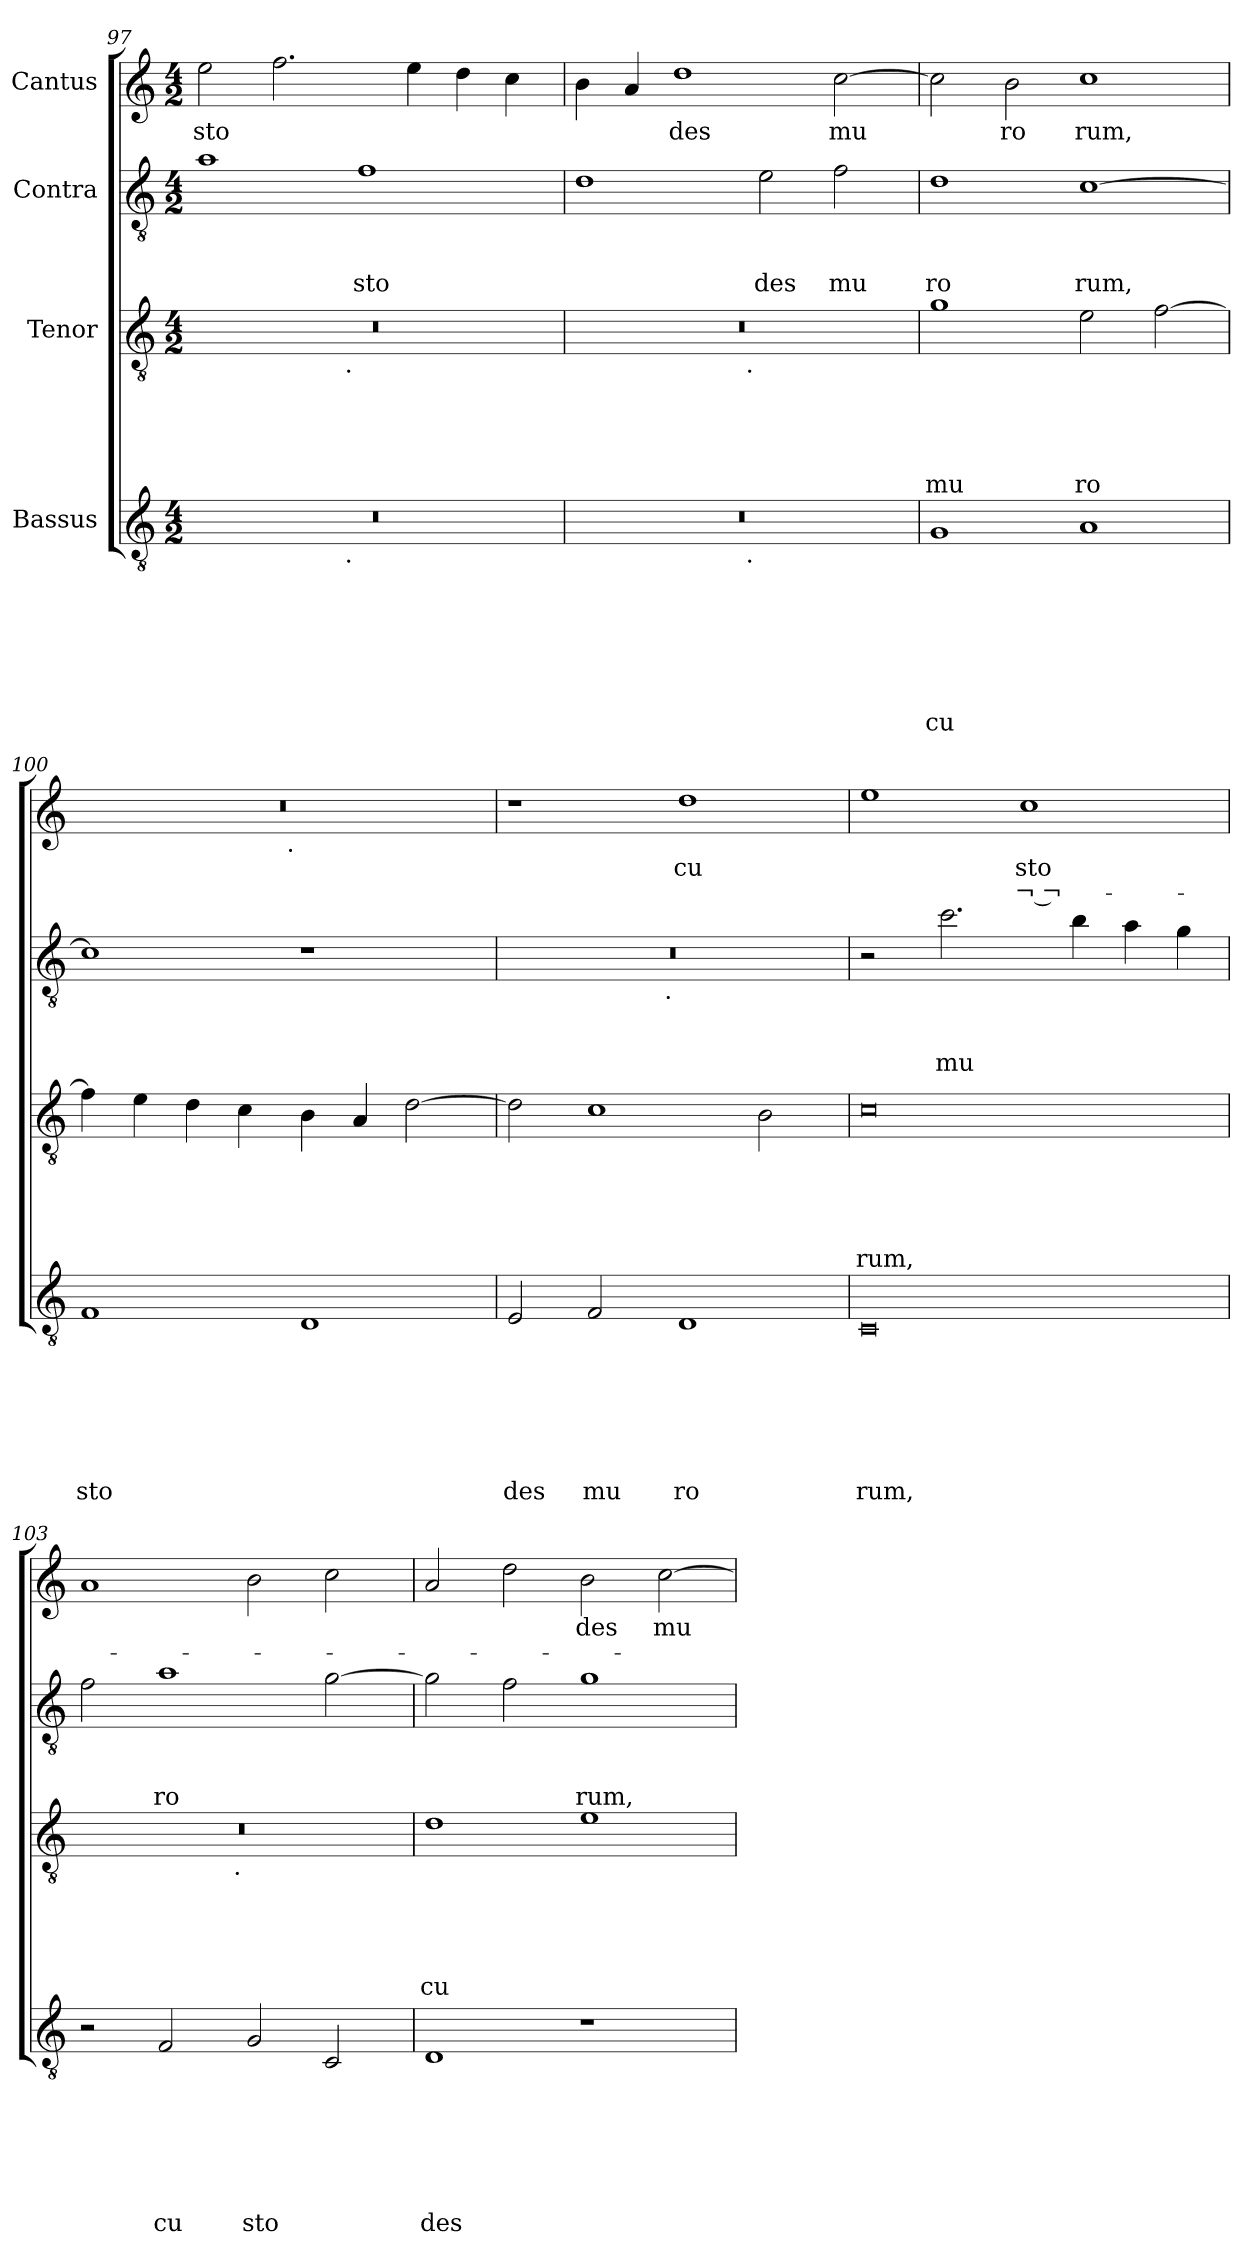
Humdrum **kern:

**kern	**text	**text	**text	**text	**text	**text	**text	**kern	**text	**text	**text	**text	**text	**kern	**text	**text	**text	**kern	**text	**text
*part4	*part4	*part4	*part4	*part4	*part4	*part4	*part4	*part3	*part3	*part3	*part3	*part3	*part3	*part2	*part2	*part2	*part2	*part1	*part1	*part1
*staff4	*staff4	*staff4	*staff4	*staff4	*staff4	*staff4	*staff4	*staff3	*staff3	*staff3	*staff3	*staff3	*staff3	*staff2	*staff2	*staff2	*staff2	*staff1	*staff1	*staff1
*I"Bassus	*	*	*	*	*	*	*	*I"Tenor	*	*	*	*	*	*I"Contra	*	*	*	*I"Cantus	*	*
!!LO:LB:g=z
*clefGv2	*	*	*	*	*	*	*	*clefGv2	*	*	*	*	*	*clefGv2	*	*	*	*clefG2	*	*
*k[]	*	*	*	*	*	*	*	*k[]	*	*	*	*	*	*k[]	*	*	*	*k[]	*	*
*C:	*	*	*	*	*	*	*	*C:	*	*	*	*	*	*C:	*	*	*	*C:	*	*
*M4/2	*	*	*	*	*	*	*	*M4/2	*	*	*	*	*	*M4/2	*	*	*	*M4/2	*	*
=97	=97	=97	=97	=97	=97	=97	=97	=97	=97	=97	=97	=97	=97	=97	=97	=97	=97	=97	=97	=97
!	!	!	!	!	!	!	!	!	!	!	!	!	!	!	!	!	!	!	!LO:LY:b	!
*^	*	*	*	*	*	*	*	*^	*	*	*	*	*	*	*	*	*	*	*	*
0r	2ryy	.	.	.	.	.	.	.	0r	2ryy	.	.	.	.	.	1a	.	.	.	2ee\	sto	.
.	4...ryy	.	.	.	.	.	.	.	.	4...ryy	.	.	.	.	.	.	.	.	.	2.ff\	.	.
!	!	!	!	!	!	!	!	!	!	!LO:TX:b:t=.	!	!	!	!	!	!	!	!	!	!	!	!
!	!LO:TX:b:t=.	!	!	!	!	!	!	!	!	!	!	!	!	!	!	!	!	!	!	!	!	!
.	1ryy	.	.	.	.	.	.	.	.	1ryy	.	.	.	.	.	.	.	.	.	.	.	.
!	!	!	!	!	!	!	!	!	!	!	!	!	!	!	!	!	!	!	!LO:LY:b	!	!	!
.	.	.	.	.	.	.	.	.	.	.	.	.	.	.	.	1f	.	.	-sto	.	.	.
.	.	.	.	.	.	.	.	.	.	.	.	.	.	.	.	.	.	.	.	4ee\	.	.
.	.	.	.	.	.	.	.	.	.	.	.	.	.	.	.	.	.	.	.	4dd\	.	.
.	.	.	.	.	.	.	.	.	.	.	.	.	.	.	.	.	.	.	.	4cc\	.	.
.	32ryy	.	.	.	.	.	.	.	.	32ryy	.	.	.	.	.	.	.	.	.	.	.	.
=98	=98	=98	=98	=98	=98	=98	=98	=98	=98	=98	=98	=98	=98	=98	=98	=98	=98	=98	=98	=98	=98	=98
0r	2ryy	.	.	.	.	.	.	.	0r	2ryy	.	.	.	.	.	1d	.	.	.	4b\	.	.
.	.	.	.	.	.	.	.	.	.	.	.	.	.	.	.	.	.	.	.	4a/	.	.
!	!	!	!	!	!	!	!	!	!	!	!	!	!	!	!	!	!	!	!	!	!LO:LY:b	!
.	4...ryy	.	.	.	.	.	.	.	.	4...ryy	.	.	.	.	.	.	.	.	.	1dd	des	.
!	!	!	!	!	!	!	!	!	!	!LO:TX:b:t=.	!	!	!	!	!	!	!	!	!	!	!	!
!	!LO:TX:b:t=.	!	!	!	!	!	!	!	!	!	!	!	!	!	!	!	!	!	!	!	!	!
.	1ryy	.	.	.	.	.	.	.	.	1ryy	.	.	.	.	.	.	.	.	.	.	.	.
!	!	!	!	!	!	!	!	!	!	!	!	!	!	!	!	!	!	!	!LO:LY:b	!	!	!
.	.	.	.	.	.	.	.	.	.	.	.	.	.	.	.	2e\	.	.	des	.	.	.
!	!	!	!	!	!	!	!	!	!	!	!	!	!	!	!	!	!	!	!LO:LY:b	!	!LO:LY:b	!
.	.	.	.	.	.	.	.	.	.	.	.	.	.	.	.	2f\	.	.	mu	[>2cc\	mu	.
.	32ryy	.	.	.	.	.	.	.	.	32ryy	.	.	.	.	.	.	.	.	.	.	.	.
=99	=99	=99	=99	=99	=99	=99	=99	=99	=99	=99	=99	=99	=99	=99	=99	=99	=99	=99	=99	=99	=99	=99
!	!	!	!	!	!	!	!	!LO:LY:b	!	!	!	!	!	!	!LO:LY:b	!	!	!	!LO:LY:b	!	!	!
*v	*v	*	*	*	*	*	*	*	*	*	*	*	*	*	*	*	*	*	*	*	*	*
*	*	*	*	*	*	*	*	*v	*v	*	*	*	*	*	*	*	*	*	*	*	*
1G	.	.	.	.	.	.	cu	1g	.	.	.	.	mu	1d	.	.	ro	2cc\]	.	.
!	!	!	!	!	!	!	!	!	!	!	!	!	!	!	!	!	!	!	!LO:LY:b	!
.	.	.	.	.	.	.	.	.	.	.	.	.	.	.	.	.	.	2b\	ro	.
!	!	!	!	!	!	!	!	!	!	!	!	!	!LO:LY:b	!	!	!	!LO:LY:b	!	!LO:LY:b	!
1A	.	.	.	.	.	.	.	2e\	.	.	.	.	ro	[>1c	.	.	rum,	1cc	rum,	.
.	.	.	.	.	.	.	.	[>2f\	.	.	.	.	.	.	.	.	.	.	.	.
=100	=100	=100	=100	=100	=100	=100	=100	=100	=100	=100	=100	=100	=100	=100	=100	=100	=100	=100	=100	=100
!	!	!	!	!	!	!	!LO:LY:b	!	!	!	!	!	!	!	!	!	!	!	!	!
*	*	*	*	*	*	*	*	*	*	*	*	*	*	*	*	*	*	*^	*	*
1F	.	.	.	.	.	.	sto	4f\]	.	.	.	.	.	1c]	.	.	.	0r	2ryy	.	.
.	.	.	.	.	.	.	.	4e\	.	.	.	.	.	.	.	.	.	.	.	.	.
.	.	.	.	.	.	.	.	4d\	.	.	.	.	.	.	.	.	.	.	4...ryy	.	.
.	.	.	.	.	.	.	.	4c\	.	.	.	.	.	.	.	.	.	.	.	.	.
!	!	!	!	!	!	!	!	!	!	!	!	!	!	!	!	!	!	!	!LO:TX:b:t=.	!	!
.	.	.	.	.	.	.	.	.	.	.	.	.	.	.	.	.	.	.	1ryy	.	.
1D	.	.	.	.	.	.	.	4B\	.	.	.	.	.	1r	.	.	.	.	.	.	.
.	.	.	.	.	.	.	.	4A/	.	.	.	.	.	.	.	.	.	.	.	.	.
.	.	.	.	.	.	.	.	[>2d\	.	.	.	.	.	.	.	.	.	.	.	.	.
.	.	.	.	.	.	.	.	.	.	.	.	.	.	.	.	.	.	.	32ryy	.	.
=101	=101	=101	=101	=101	=101	=101	=101	=101	=101	=101	=101	=101	=101	=101	=101	=101	=101	=101	=101	=101	=101
!	!	!	!	!	!	!	!LO:LY:b	!	!	!	!	!	!	!	!	!	!	!	!	!	!
*	*	*	*	*	*	*	*	*	*	*	*	*	*	*^	*	*	*	*v	*v	*	*
2E/	.	.	.	.	.	.	des	2d\]	.	.	.	.	.	0r	2ryy	.	.	.	1r	.	.
!	!	!	!	!	!	!	!LO:LY:b	!	!	!	!	!	!	!	!	!	!	!	!	!	!
2F/	.	.	.	.	.	.	mu	1c	.	.	.	.	.	.	4...ryy	.	.	.	.	.	.
!	!	!	!	!	!	!	!	!	!	!	!	!	!	!	!LO:TX:b:t=.	!	!	!	!	!	!
.	.	.	.	.	.	.	.	.	.	.	.	.	.	.	1ryy	.	.	.	.	.	.
!	!	!	!	!	!	!	!LO:LY:b	!	!	!	!	!	!	!	!	!	!	!	!	!LO:LY:b	!
1D	.	.	.	.	.	.	ro	.	.	.	.	.	.	.	.	.	.	.	1dd	cu	.
.	.	.	.	.	.	.	.	2B\	.	.	.	.	.	.	.	.	.	.	.	.	.
.	.	.	.	.	.	.	.	.	.	.	.	.	.	.	32ryy	.	.	.	.	.	.
=102	=102	=102	=102	=102	=102	=102	=102	=102	=102	=102	=102	=102	=102	=102	=102	=102	=102	=102	=102	=102	=102
!	!	!	!	!	!	!	!LO:LY:b	!	!	!	!	!	!LO:LY:b	!	!	!	!	!	!	!	!
*	*	*	*	*	*	*	*	*	*	*	*	*	*	*v	*v	*	*	*	*	*	*
0C	.	.	.	.	.	.	rum,	0c	.	.	.	.	rum,	2r	.	.	.	1ee	.	.
!	!	!	!	!	!	!	!	!	!	!	!	!	!	!	!	!	!LO:LY:b	!	!	!
.	.	.	.	.	.	.	.	.	.	.	.	.	.	2.cc\	.	.	mu	.	.	.
!	!	!	!	!	!	!	!	!	!	!	!	!	!	!	!	!	!	!	!LO:LY:b	!LO:LY:b
.	.	.	.	.	.	.	.	.	.	.	.	.	.	.	.	.	.	1cc	sto	¬ ¬-
.	.	.	.	.	.	.	.	.	.	.	.	.	.	4b\	.	.	.	.	.	.
.	.	.	.	.	.	.	.	.	.	.	.	.	.	4a\	.	.	.	.	.	.
.	.	.	.	.	.	.	.	.	.	.	.	.	.	4g\	.	.	.	.	.	.
=103	=103	=103	=103	=103	=103	=103	=103	=103	=103	=103	=103	=103	=103	=103	=103	=103	=103	=103	=103	=103
*	*	*	*	*	*	*	*	*^	*	*	*	*	*	*	*	*	*	*	*	*
2r	.	.	.	.	.	.	.	0r	2ryy	.	.	.	.	.	2f\	.	.	.	1a	.	.
!	!	!	!	!	!	!	!LO:LY:b	!	!	!	!	!	!	!	!	!	!	!LO:LY:b	!	!	!
2F/	.	.	.	.	.	.	cu	.	4...ryy	.	.	.	.	.	1a	.	.	ro	.	.	.
!	!	!	!	!	!	!	!	!	!LO:TX:b:t=.	!	!	!	!	!	!	!	!	!	!	!	!
.	.	.	.	.	.	.	.	.	1ryy	.	.	.	.	.	.	.	.	.	.	.	.
!	!	!	!	!	!	!	!LO:LY:b	!	!	!	!	!	!	!	!	!	!	!	!	!	!
2G/	.	.	.	.	.	.	sto	.	.	.	.	.	.	.	.	.	.	.	2b\	.	.
2C/	.	.	.	.	.	.	.	.	.	.	.	.	.	.	[<2g\	.	.	.	2cc\	.	.
.	.	.	.	.	.	.	.	.	32ryy	.	.	.	.	.	.	.	.	.	.	.	.
!!LO:LB:g=z
=104	=104	=104	=104	=104	=104	=104	=104	=104	=104	=104	=104	=104	=104	=104	=104	=104	=104	=104	=104	=104	=104
!	!	!	!	!	!	!	!LO:LY:b	!	!	!	!	!	!	!LO:LY:b	!	!	!	!	!	!	!
*	*	*	*	*	*	*	*	*v	*v	*	*	*	*	*	*	*	*	*	*	*	*
1D	.	.	.	.	.	.	des	1d	.	.	.	.	cu	2g\]	.	.	.	2a/	.	.
.	.	.	.	.	.	.	.	.	.	.	.	.	.	2f\	.	.	.	2dd\	.	.
!	!	!	!	!	!	!	!	!	!	!	!	!	!	!	!	!	!LO:LY:b	!	!LO:LY:b	!
1r	.	.	.	.	.	.	.	1e	.	.	.	.	.	1g	.	.	rum,	2b\	des	.
!	!	!	!	!	!	!	!	!	!	!	!	!	!	!	!	!	!	!	!LO:LY:b	!
.	.	.	.	.	.	.	.	.	.	.	.	.	.	.	.	.	.	[>2cc\	mu-	.
=	=	=	=	=	=	=	=	=	=	=	=	=	=	=	=	=	=	=	=	=
*-	*-	*-	*-	*-	*-	*-	*-	*-	*-	*-	*-	*-	*-	*-	*-	*-	*-	*-	*-	*-
